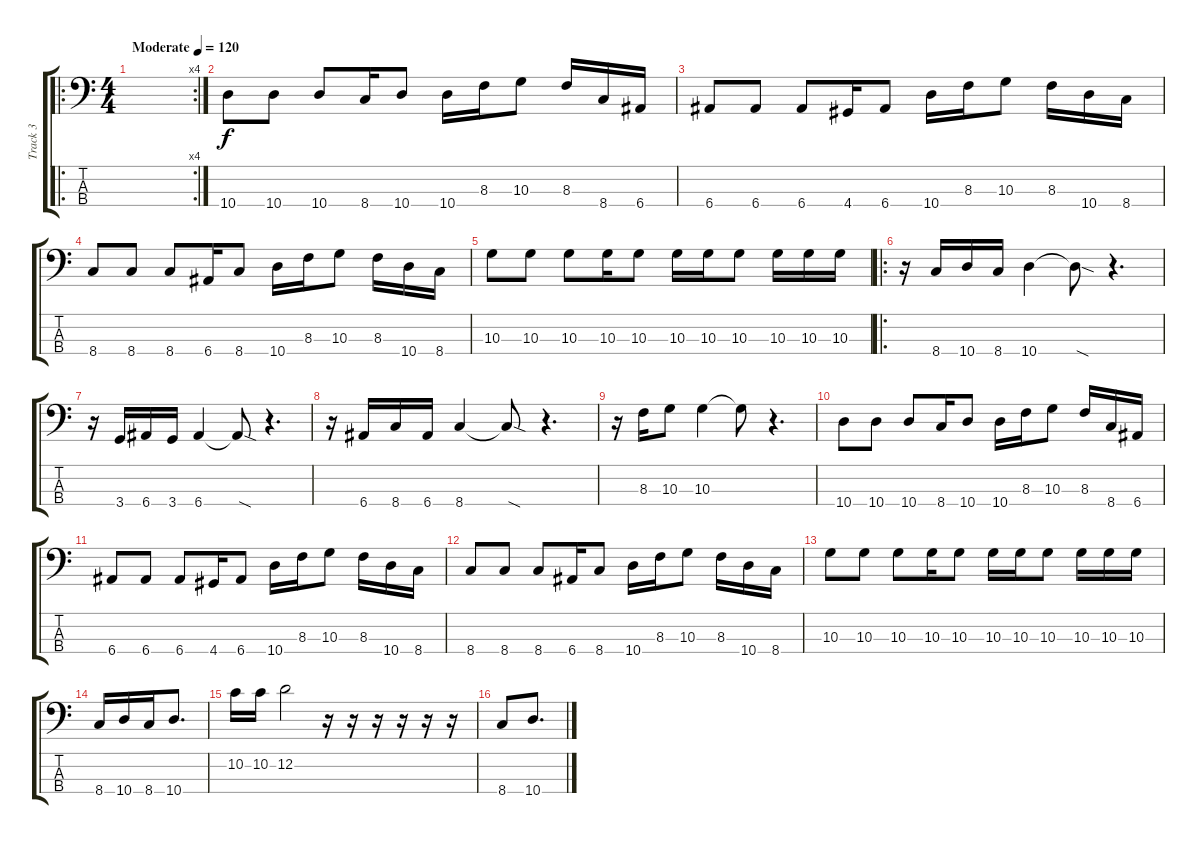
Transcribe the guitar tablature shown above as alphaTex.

\track ("Track 3" "Track 3") {instrument electricbassfinger}
\staff {score tabs}
\tuning (G2 D2 A1 E1) {hide}
\ro
\rc 4
\ts (4 4)
\tempo (120 "Moderate")
\clef f4
\ks c
|
10.4.8 10.4.8 10.4.8 8.4.16 10.4.8 10.4.16 8.3.16 10.3.8 8.3.16 8.4.16 6.4.16 |
6.4.8 6.4.8 6.4.8 4.4.16 6.4.8 10.4.16 8.3.16 10.3.8 8.3.16 10.4.16 8.4.16 |
8.4.8 8.4.8 8.4.8 6.4.16 8.4.8 10.4.16 8.3.16 10.3.8 8.3.16 10.4.16 8.4.16 |
10.3.8 10.3.8 10.3.8 10.3.16 10.3.8 10.3.16 10.3.16 10.3.8 10.3.16 10.3.16 10.3.16 |
\ro
r.16 8.4.16 10.4.16 8.4.16 10.4.4 10.4{sod t}.8 r.4{d} |
r.16 3.4.16 6.4.16 3.4.16 6.4.4 6.4{sod t}.8 r.4{d} |
r.16 6.4.16 8.4.16 6.4.16 8.4.4 8.4{sod t}.8 r.4{d} |
r.16 8.3.16 10.3.8 10.3.4 10.3{t}.8 r.4{d} |
10.4.8 10.4.8 10.4.8 8.4.16 10.4.8 10.4.16 8.3.16 10.3.8 8.3.16 8.4.16 6.4.16 |
6.4.8 6.4.8 6.4.8 4.4.16 6.4.8 10.4.16 8.3.16 10.3.8 8.3.16 10.4.16 8.4.16 |
8.4.8 8.4.8 8.4.8 6.4.16 8.4.8 10.4.16 8.3.16 10.3.8 8.3.16 10.4.16 8.4.16 |
10.3.8 10.3.8 10.3.8 10.3.16 10.3.8 10.3.16 10.3.16 10.3.8 10.3.16 10.3.16 10.3.16 |
8.4.16 10.4.16 8.4.16 10.4.8{d} |
10.2.16 10.2.16 12.2.2 r.16 r.16 r.16 r.16 r.16 r.16 |
8.4.8 10.4.8{d}
